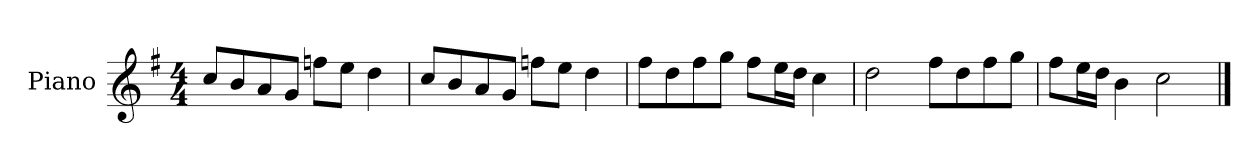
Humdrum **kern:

**kern
*part1
*staff1
*I"Piano
*I'P-no
*clefG2
*k[f#]
*M4/4
*MM90
=1
8cc/L
8b/
8a/
8g/J
8ffn\L
8ee\J
4dd\
=2
8cc/L
8b/
8a/
8g/J
8ffn\L
8ee\J
4dd\
=3
8ff#\L
8dd\
8ff#\
8gg\J
8ff#\L
16ee\L
16dd\JJ
4cc\
=4
2dd\
8ff#\L
8dd\
8ff#\
8gg\J
=5
8ff#\L
16ee\L
16dd\JJ
4b\
2cc\
==
*-
